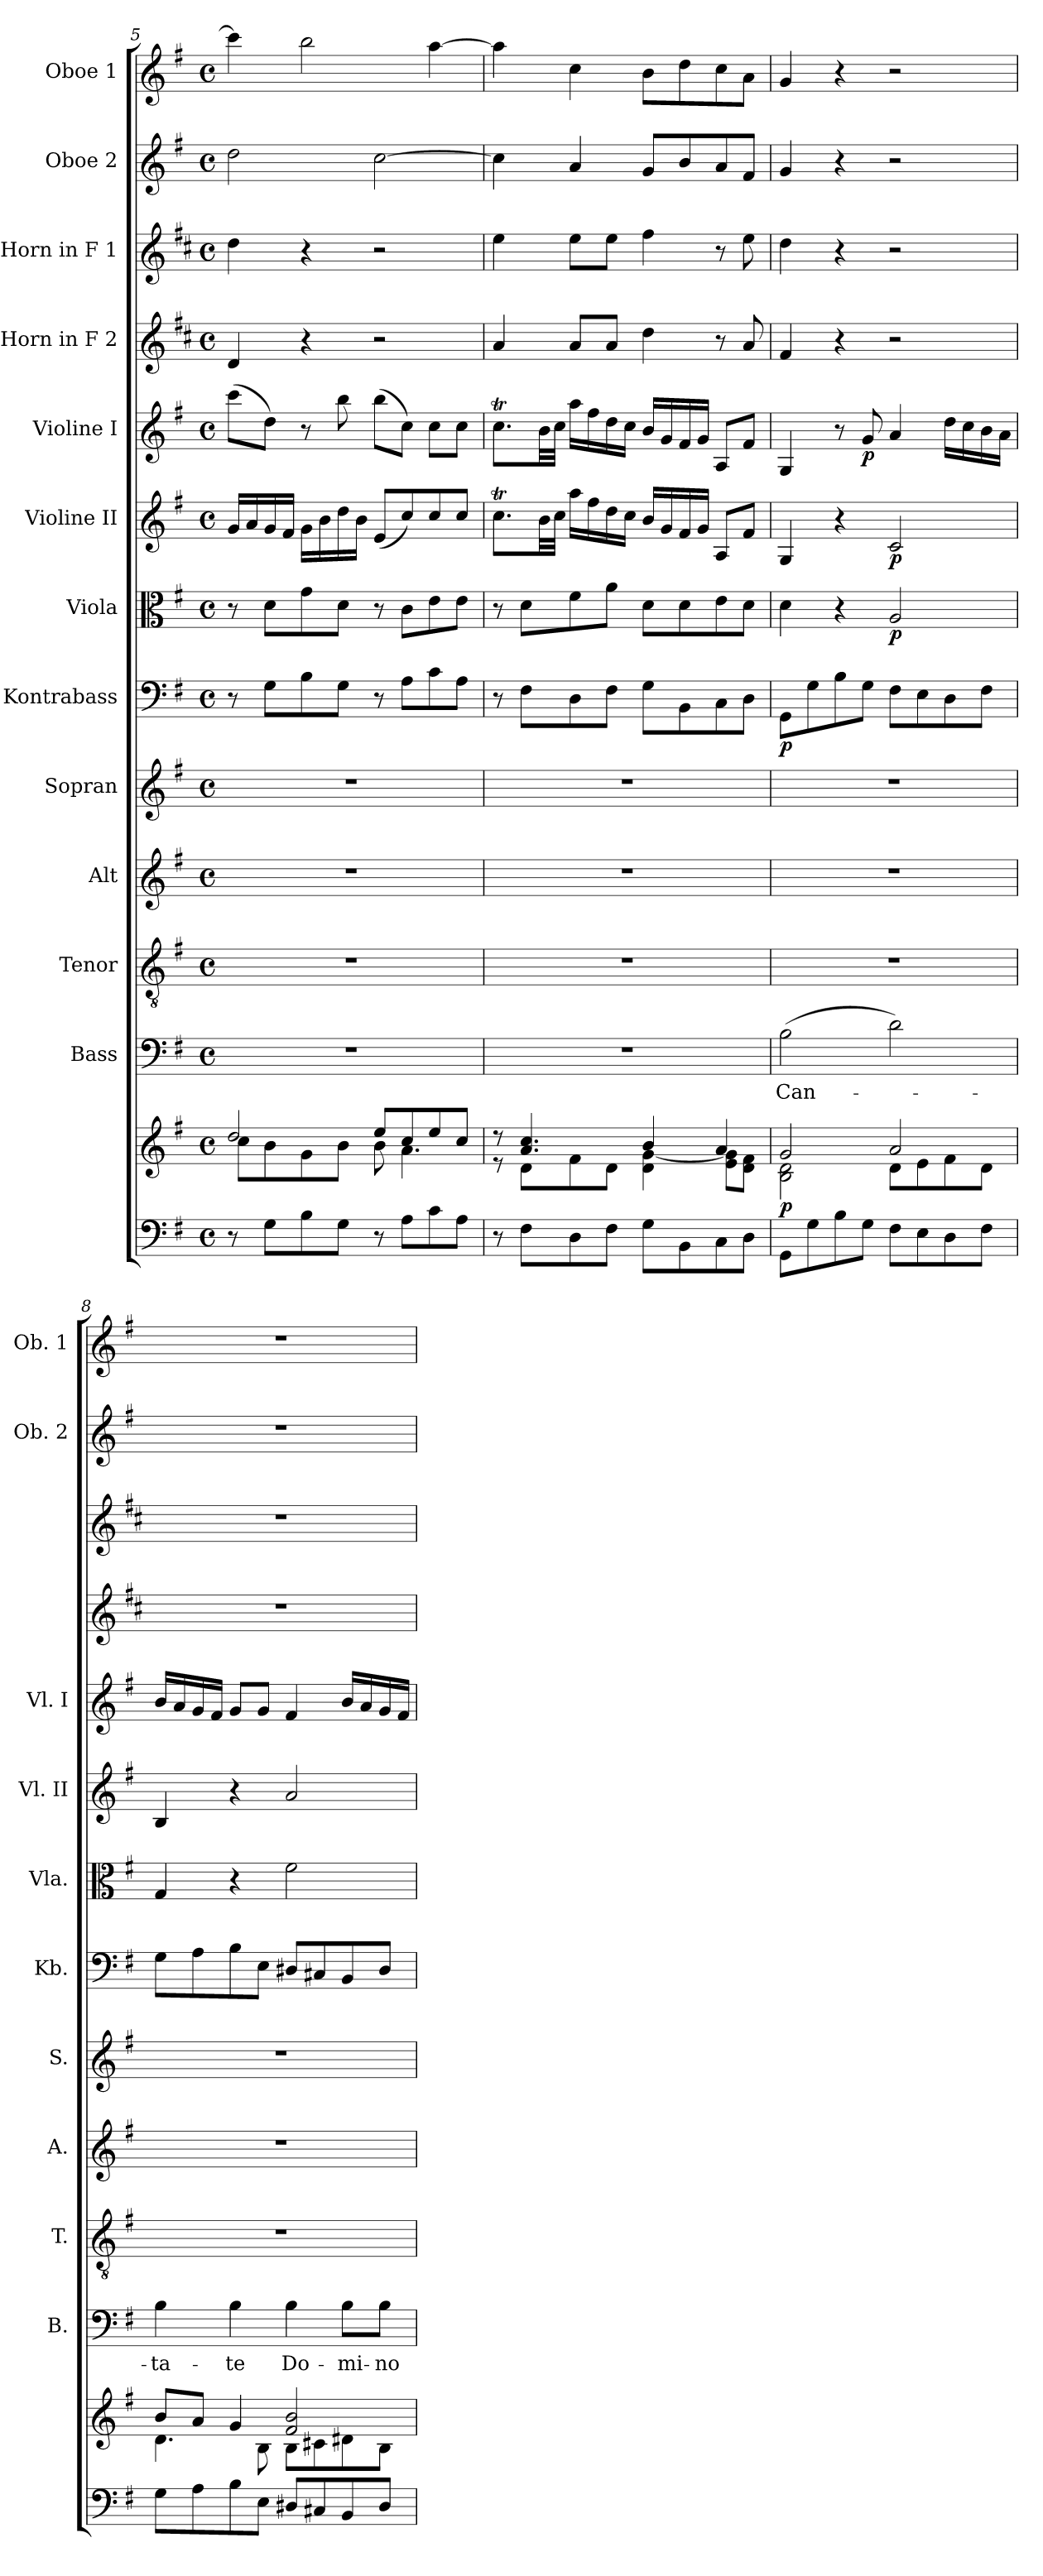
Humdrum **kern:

**kern	**kern	**dynam	**kern	**text	**kern	**kern	**kern	**kern	**dynam	**kern	**dynam	**kern	**dynam	**kern	**dynam	**kern	**kern	**kern	**kern
*part13	*part13	*part13	*part12	*part12	*part11	*part10	*part9	*part8	*part8	*part7	*part7	*part6	*part6	*part5	*part5	*part4	*part3	*part2	*part1
*staff14	*staff13	*staff13/14	*staff12	*staff12	*staff11	*staff10	*staff9	*staff8	*staff8	*staff7	*staff7	*staff6	*staff6	*staff5	*staff5	*staff4	*staff3	*staff2	*staff1
*	*	*	*I"Bass	*	*I"Tenor	*I"Alt	*I"Sopran	*I"Kontrabass	*	*I"Viola	*	*I"Violine II	*	*I"Violine I	*	*I"Horn in F 2	*I"Horn in F 1	*I"Oboe 2	*I"Oboe 1
*	*	*	*I'B.	*	*I'T.	*I'A.	*I'S.	*I'Kb.	*	*I'Vla.	*	*I'Vl. II	*	*I'Vl. I	*	*	*	*I'Ob. 2	*I'Ob. 1
*clefF4	*clefG2	*	*clefF4	*	*clefGv2	*clefG2	*clefG2	*clefF4	*	*clefC3	*	*clefG2	*	*clefG2	*	*clefG2	*clefG2	*clefG2	*clefG2
*	*	*	*	*	*	*	*	*ITrd7c12	*	*	*	*	*	*	*	*ITrd4c7	*ITrd4c7	*	*
*k[f#]	*k[f#]	*	*k[f#]	*	*k[f#]	*k[f#]	*k[f#]	*k[f#]	*	*k[f#]	*	*k[f#]	*	*k[f#]	*	*k[f#]	*k[f#]	*k[f#]	*k[f#]
*G:	*G:	*	*G:	*	*G:	*G:	*G:	*G:	*	*G:	*	*G:	*	*G:	*	*G:	*G:	*G:	*G:
*M4/4	*M4/4	*	*M4/4	*	*M4/4	*M4/4	*M4/4	*M4/4	*	*M4/4	*	*M4/4	*	*M4/4	*	*M4/4	*M4/4	*M4/4	*M4/4
*met(c)	*met(c)	*	*met(c)	*	*met(c)	*met(c)	*met(c)	*met(c)	*	*met(c)	*	*met(c)	*	*met(c)	*	*met(c)	*met(c)	*met(c)	*met(c)
=5	=5	=5	=5	=5	=5	=5	=5	=5	=5	=5	=5	=5	=5	=5	=5	=5	=5	=5	=5
*	*^	*	*	*	*	*	*	*	*	*	*	*	*	*	*	*	*	*	*
8r	2dd/	8cc\L	.	1r	.	1r	1r	1r	8r	.	8r	.	16g/LL	.	(>8ccc\L	.	4G/	4g\	2dd\	4ccc\]
.	.	.	.	.	.	.	.	.	.	.	.	.	16a/	.	.	.	.	.	.	.
8G\L	.	8b\	.	.	.	.	.	.	8GG\L	.	8d\L	.	16g/	.	8dd\J)	.	.	.	.	.
.	.	.	.	.	.	.	.	.	.	.	.	.	16f#/JJ	.	.	.	.	.	.	.
8B\	.	8g\	.	.	.	.	.	.	8BB\	.	8g\	.	16g\LL	.	8r	.	4r	4r	.	2bb\
.	.	.	.	.	.	.	.	.	.	.	.	.	16b\	.	.	.	.	.	.	.
8G\J	.	8b\J	.	.	.	.	.	.	8GG\J	.	8d\J	.	16dd\	.	8bb\	.	.	.	.	.
.	.	.	.	.	.	.	.	.	.	.	.	.	16b\JJ	.	.	.	.	.	.	.
8r	8ee/L	8b\	.	.	.	.	.	.	8r	.	8r	.	(<8e/L	.	(>8bb\L	.	2r	2r	[2cc\	.
8A\L	8cc/	4.a\	.	.	.	.	.	.	8AA\L	.	8c\L	.	8cc/)	.	8cc\J)	.	.	.	.	.
8c\	8ee/	.	.	.	.	.	.	.	8C\	.	8e\	.	8cc/	.	8cc\L	.	.	.	.	[4aa\
8A\J	8cc/J	.	.	.	.	.	.	.	8AA\J	.	8e\J	.	8cc/J	.	8cc\J	.	.	.	.	.
=6	=6	=6	=6	=6	=6	=6	=6	=6	=6	=6	=6	=6	=6	=6	=6	=6	=6	=6	=6	=6
8r	8r	8r	.	1r	.	1r	1r	1r	8r	.	8r	.	8.ccT\L	.	8.ccT\L	.	4d/	4a\	4cc\]	4aa\]
8F#\L	4.a/ 4.cc/	8d\L	.	.	.	.	.	.	8FF#\L	.	8d\L	.	.	.	.	.	.	.	.	.
.	.	.	.	.	.	.	.	.	.	.	.	.	32b\LL	.	32b\LL	.	.	.	.	.
.	.	.	.	.	.	.	.	.	.	.	.	.	32cc\JJJ	.	32cc\JJJ	.	.	.	.	.
8D\	.	8f#\	.	.	.	.	.	.	8DD\	.	8f#\	.	16aa\LL	.	16aa\LL	.	8d/L	8a\L	4a/	4cc\
.	.	.	.	.	.	.	.	.	.	.	.	.	16ff#\	.	16ff#\	.	.	.	.	.
8F#\J	.	8d\J	.	.	.	.	.	.	8FF#\J	.	8a\J	.	16dd\	.	16dd\	.	8d/J	8a\J	.	.
.	.	.	.	.	.	.	.	.	.	.	.	.	16cc\JJ	.	16cc\JJ	.	.	.	.	.
8G\L	4b/	4d\ [<4g\	.	.	.	.	.	.	8GG\L	.	8d\L	.	16b/LL	.	16b/LL	.	4g\	4b\	8g/L	8b\L
.	.	.	.	.	.	.	.	.	.	.	.	.	16g/	.	16g/	.	.	.	.	.
8BB\	.	.	.	.	.	.	.	.	8BBB\	.	8d\	.	16f#/	.	16f#/	.	.	.	8b/	8dd\
.	.	.	.	.	.	.	.	.	.	.	.	.	16g/JJ	.	16g/JJ	.	.	.	.	.
8C\	4a/	8e\ 8g\]L	.	.	.	.	.	.	8CC\	.	8e\	.	8A/L	.	8A/L	.	8r	8r	8a/	8cc\
8D\J	.	8d\ 8f#\J	.	.	.	.	.	.	8DD\J	.	8d\J	.	8f#/J	.	8f#/J	.	8d/	8a\	8f#/J	8a\J
=7	=7	=7	=7	=7	=7	=7	=7	=7	=7	=7	=7	=7	=7	=7	=7	=7	=7	=7	=7	=7
!	!	!	!LO:DY:a=2	!	!LO:LY:b	!	!	!	!	!LO:DY:b	!	!	!	!	!	!	!	!	!	!
8GG\L	2g/	2B\ 2d\	p	(>2B\	Can-	1r	1r	1r	8GGG\L	p	4d\	.	4G/	.	4G/	.	4B/	4g\	4g/	4g/
8G\	.	.	.	.	.	.	.	.	8GG\	.	.	.	.	.	.	.	.	.	.	.
8B\	.	.	.	.	.	.	.	.	8BB\	.	4r	.	4r	.	8r	.	4r	4r	4r	4r
!	!	!	!	!	!	!	!	!	!	!	!	!	!	!	!	!LO:DY:b	!	!	!	!
8G\J	.	.	.	.	.	.	.	.	8GG\J	.	.	.	.	.	8g/	p	.	.	.	.
!	!	!	!	!	!	!	!	!	!	!	!	!LO:DY:b	!	!LO:DY:b	!	!	!	!	!	!
8F#\L	2a/	8d\L	.	2d\)	.	.	.	.	8FF#\L	.	2A/	p	2c/	p	4a/	.	2r	2r	2r	2r
8E\	.	8e\	.	.	.	.	.	.	8EE\	.	.	.	.	.	.	.	.	.	.	.
8D\	.	8f#\	.	.	.	.	.	.	8DD\	.	.	.	.	.	16dd\LL	.	.	.	.	.
.	.	.	.	.	.	.	.	.	.	.	.	.	.	.	16cc\	.	.	.	.	.
8F#\J	.	8d\J	.	.	.	.	.	.	8FF#\J	.	.	.	.	.	16b\	.	.	.	.	.
.	.	.	.	.	.	.	.	.	.	.	.	.	.	.	16a\JJ	.	.	.	.	.
!!LO:PB:g=z
=8	=8	=8	=8	=8	=8	=8	=8	=8	=8	=8	=8	=8	=8	=8	=8	=8	=8	=8	=8	=8
!	!	!	!	!	!LO:LY:b	!	!	!	!	!	!	!	!	!	!	!	!	!	!	!
8G\L	8b/L	4.d\	.	4B\	-ta-	1r	1r	1r	8GG\L	.	4G/	.	4B/	.	16b/LL	.	1r	1r	1r	1r
.	.	.	.	.	.	.	.	.	.	.	.	.	.	.	16a/	.	.	.	.	.
8A\	8a/J	.	.	.	.	.	.	.	8AA\	.	.	.	.	.	16g/	.	.	.	.	.
.	.	.	.	.	.	.	.	.	.	.	.	.	.	.	16f#/JJ	.	.	.	.	.
!	!	!	!	!	!LO:LY:b	!	!	!	!	!	!	!	!	!	!	!	!	!	!	!
8B\	4g/	.	.	4B\	-te	.	.	.	8BB\	.	4r	.	4r	.	8g/L	.	.	.	.	.
8E\J	.	8B\	.	.	.	.	.	.	8EE\J	.	.	.	.	.	8g/J	.	.	.	.	.
!	!	!	!	!	!LO:LY:b	!	!	!	!	!	!	!	!	!	!	!	!	!	!	!
8D#X/L	2f#/ 2b/	8B\L	.	4B\	Do-	.	.	.	8DD#X/L	.	2f#\	.	2a/	.	4f#/	.	.	.	.	.
8C#X/	.	8c#X\	.	.	.	.	.	.	8CC#X/	.	.	.	.	.	.	.	.	.	.	.
!	!	!	!	!	!LO:LY:b	!	!	!	!	!	!	!	!	!	!	!	!	!	!	!
8BB/	.	8d#X\	.	8B\L	-mi-	.	.	.	8BBB/	.	.	.	.	.	16b/LL	.	.	.	.	.
.	.	.	.	.	.	.	.	.	.	.	.	.	.	.	16a/	.	.	.	.	.
!	!	!	!	!	!LO:LY:b	!	!	!	!	!	!	!	!	!	!	!	!	!	!	!
8D#/J	.	8B\J	.	8B\J	-no	.	.	.	8DD#/J	.	.	.	.	.	16g/	.	.	.	.	.
.	.	.	.	.	.	.	.	.	.	.	.	.	.	.	16f#/JJ	.	.	.	.	.
*	*v	*v	*	*	*	*	*	*	*	*	*	*	*	*	*	*	*	*	*	*
=	=	=	=	=	=	=	=	=	=	=	=	=	=	=	=	=	=	=	=
*-	*-	*-	*-	*-	*-	*-	*-	*-	*-	*-	*-	*-	*-	*-	*-	*-	*-	*-	*-
